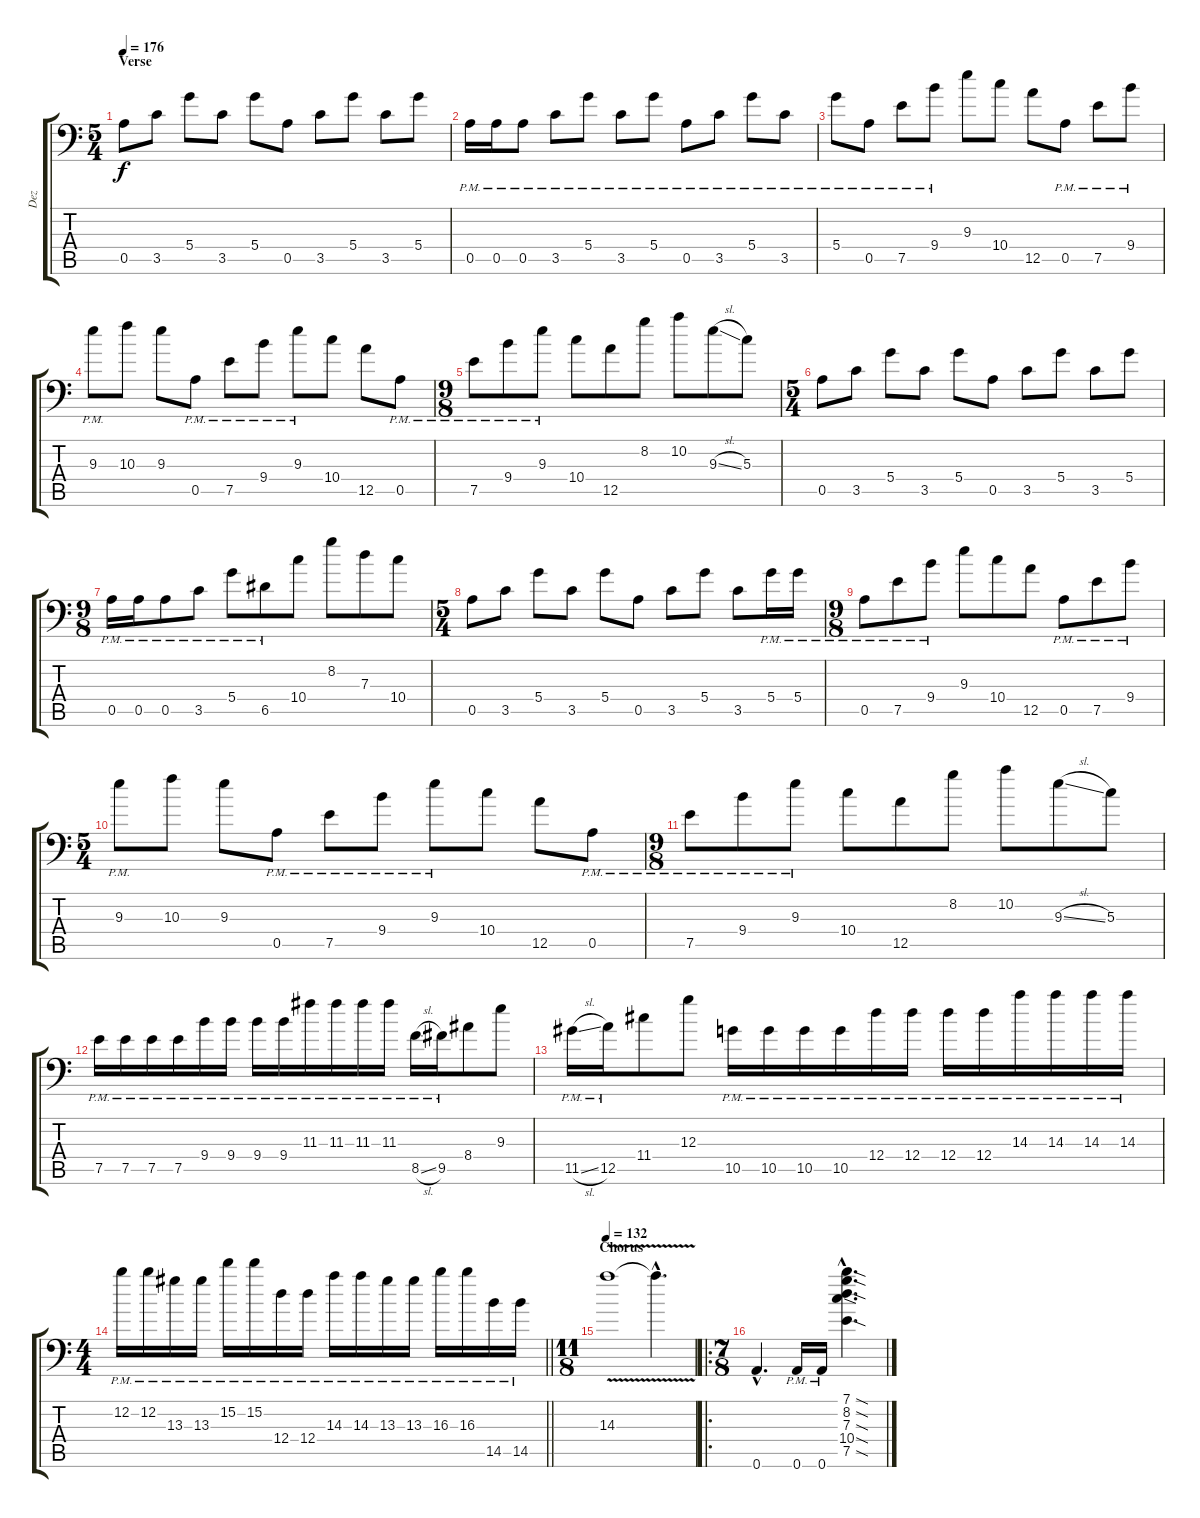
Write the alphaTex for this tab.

\track ("Dez" "Dez") {instrument distortionguitar}
\staff {score tabs}
\tuning (E4 B3 G3 D3 A2 A1) {hide}
\ts (5 4)
\section ("" "Verse")
\tempo 176
\clef f4
\ks c
0.5.8{dy f} 3.5.8 5.4.8 3.5.8 5.4.8 0.5.8 3.5.8 5.4.8 3.5.8 5.4.8 |
0.5{pm}.16 0.5{pm}.16 0.5{pm}.8 3.5{pm}.8 5.4{pm}.8 3.5{pm}.8 5.4{pm}.8 0.5{pm}.8 3.5{pm}.8 5.4{pm}.8 3.5{pm}.8 |
5.4{pm}.8 0.5{pm}.8 7.5{pm}.8 9.4{pm}.8 9.3.8 10.4.8 12.5.8 0.5{pm}.8 7.5{pm}.8 9.4{pm}.8 |
9.3{pm}.8 10.3.8 9.3.8 0.5{pm}.8 7.5{pm}.8 9.4{pm}.8 9.3{pm}.8 10.4.8 12.5.8 0.5{pm}.8 |
\ts (9 8)
7.5{pm}.8 9.4{pm}.8 9.3{pm}.8 10.4.8 12.5.8 8.2.8 10.2.8 9.3{sl}.8 5.3.8 |
\ts (5 4)
0.5.8 3.5.8 5.4.8 3.5.8 5.4.8 0.5.8 3.5.8 5.4.8 3.5.8 5.4.8 |
\ts (9 8)
0.5{pm}.16 0.5{pm}.16 0.5{pm}.8 3.5{pm}.8 5.4{pm}.8 6.5{pm}.8 10.4.8 8.2.8 7.3.8 10.4.8 |
\ts (5 4)
0.5.8 3.5.8 5.4.8 3.5.8 5.4.8 0.5.8 3.5.8 5.4.8 3.5.8 5.4{pm}.16 5.4{pm}.16 |
\ts (9 8)
0.5{pm}.8 7.5{pm}.8 9.4{pm}.8 9.3.8 10.4.8 12.5.8 0.5{pm}.8 7.5{pm}.8 9.4{pm}.8 |
\ts (5 4)
9.3{pm}.8 10.3.8 9.3.8 0.5{pm}.8 7.5{pm}.8 9.4{pm}.8 9.3{pm}.8 10.4.8 12.5.8 0.5{pm}.8 |
\ts (9 8)
7.5{pm}.8 9.4{pm}.8 9.3{pm}.8 10.4.8 12.5.8 8.2.8 10.2.8 9.3{sl}.8 5.3.8 |
7.5{pm}.16 7.5{pm}.16 7.5{pm}.16 7.5{pm}.16 9.4{pm}.16 9.4{pm}.16 9.4{pm}.16 9.4{pm}.16 11.3{pm}.16 11.3{pm}.16 11.3{pm}.16 11.3{pm}.16 8.5{sl pm}.16 9.5{pm}.16 8.4.8 9.3.8 |
11.5{sl pm}.16 12.5{pm}.16 11.4.8 12.3.8 10.5{pm}.16 10.5{pm}.16 10.5{pm}.16 10.5{pm}.16 12.4{pm}.16 12.4{pm}.16 12.4{pm}.16 12.4{pm}.16 14.3{pm}.16 14.3{pm}.16 14.3{pm}.16 14.3{pm}.16 |
\ts (4 4)
\barLineRight lightlight
12.2{pm}.16 12.2{pm}.16 13.3{pm}.16 13.3{pm}.16 15.2{pm}.16 15.2{pm}.16 12.4{pm}.16 12.4{pm}.16 14.3{pm}.16 14.3{pm}.16 13.3{pm}.16 13.3{pm}.16 16.3{pm}.16 16.3{pm}.16 14.5{pm}.16 14.5{pm}.16 |
\ts (11 8)
\section ("" "Chorus")
\tempo 132
14.3{v}.1 14.3{v hac t}.4{d} |
\ro
\ts (7 8)
0.6{hac}.4{d} 0.6{pm}.16 0.6{pm}.16 (7.1{sod hac} 8.2{sod hac} 7.3{sod hac} 10.4{sod hac} 7.5{sod hac}).4{d}
